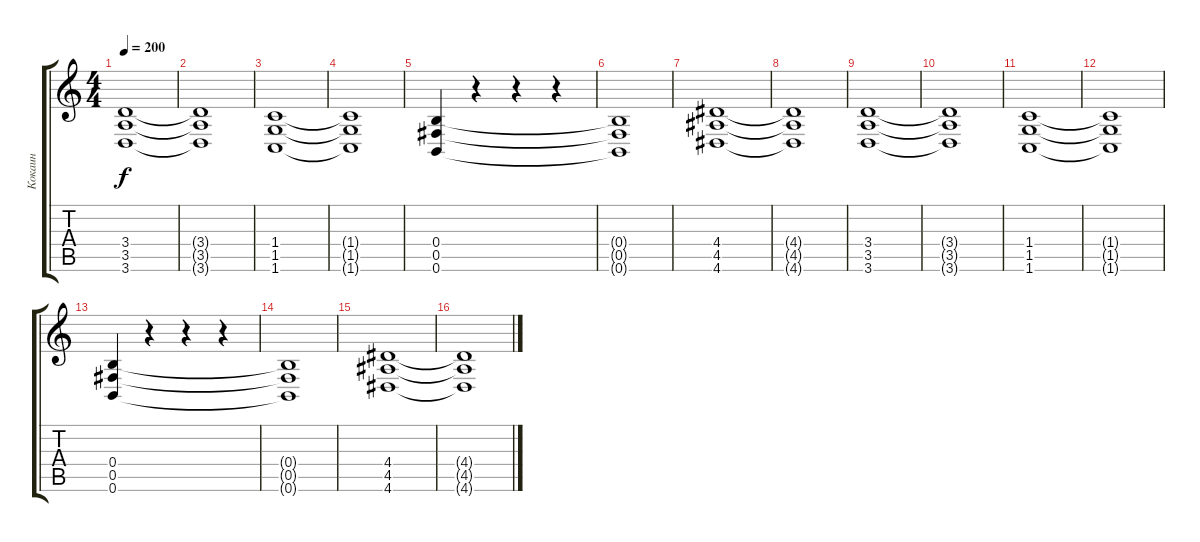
\track ("Кокаин" "Кокаин") {instrument distortionguitar}
\staff {score tabs}
\tuning (Db4 Ab3 E3 B2 Gb2 B1) {hide}
\ts (4 4)
\tempo 200
\clef g2
\ks c
(3.4 3.5 3.6).1{dy f} |
(3.4{t} 3.5{t} 3.6{t}).1 |
(1.4 1.5 1.6).1 |
(1.4{t} 1.5{t} 1.6{t}).1 |
(0.4 0.5 0.6).4 r.4 r.4 r.4 |
(0.4{t} 0.5{t} 0.6{t}).1 |
(4.4 4.5 4.6).1 |
(4.4{t} 4.5{t} 4.6{t}).1 |
(3.4 3.5 3.6).1 |
(3.4{t} 3.5{t} 3.6{t}).1 |
(1.4 1.5 1.6).1 |
(1.4{t} 1.5{t} 1.6{t}).1 |
(0.4 0.5 0.6).4 r.4 r.4 r.4 |
(0.4{t} 0.5{t} 0.6{t}).1 |
(4.4 4.5 4.6).1 |
(4.4{t} 4.5{t} 4.6{t}).1
